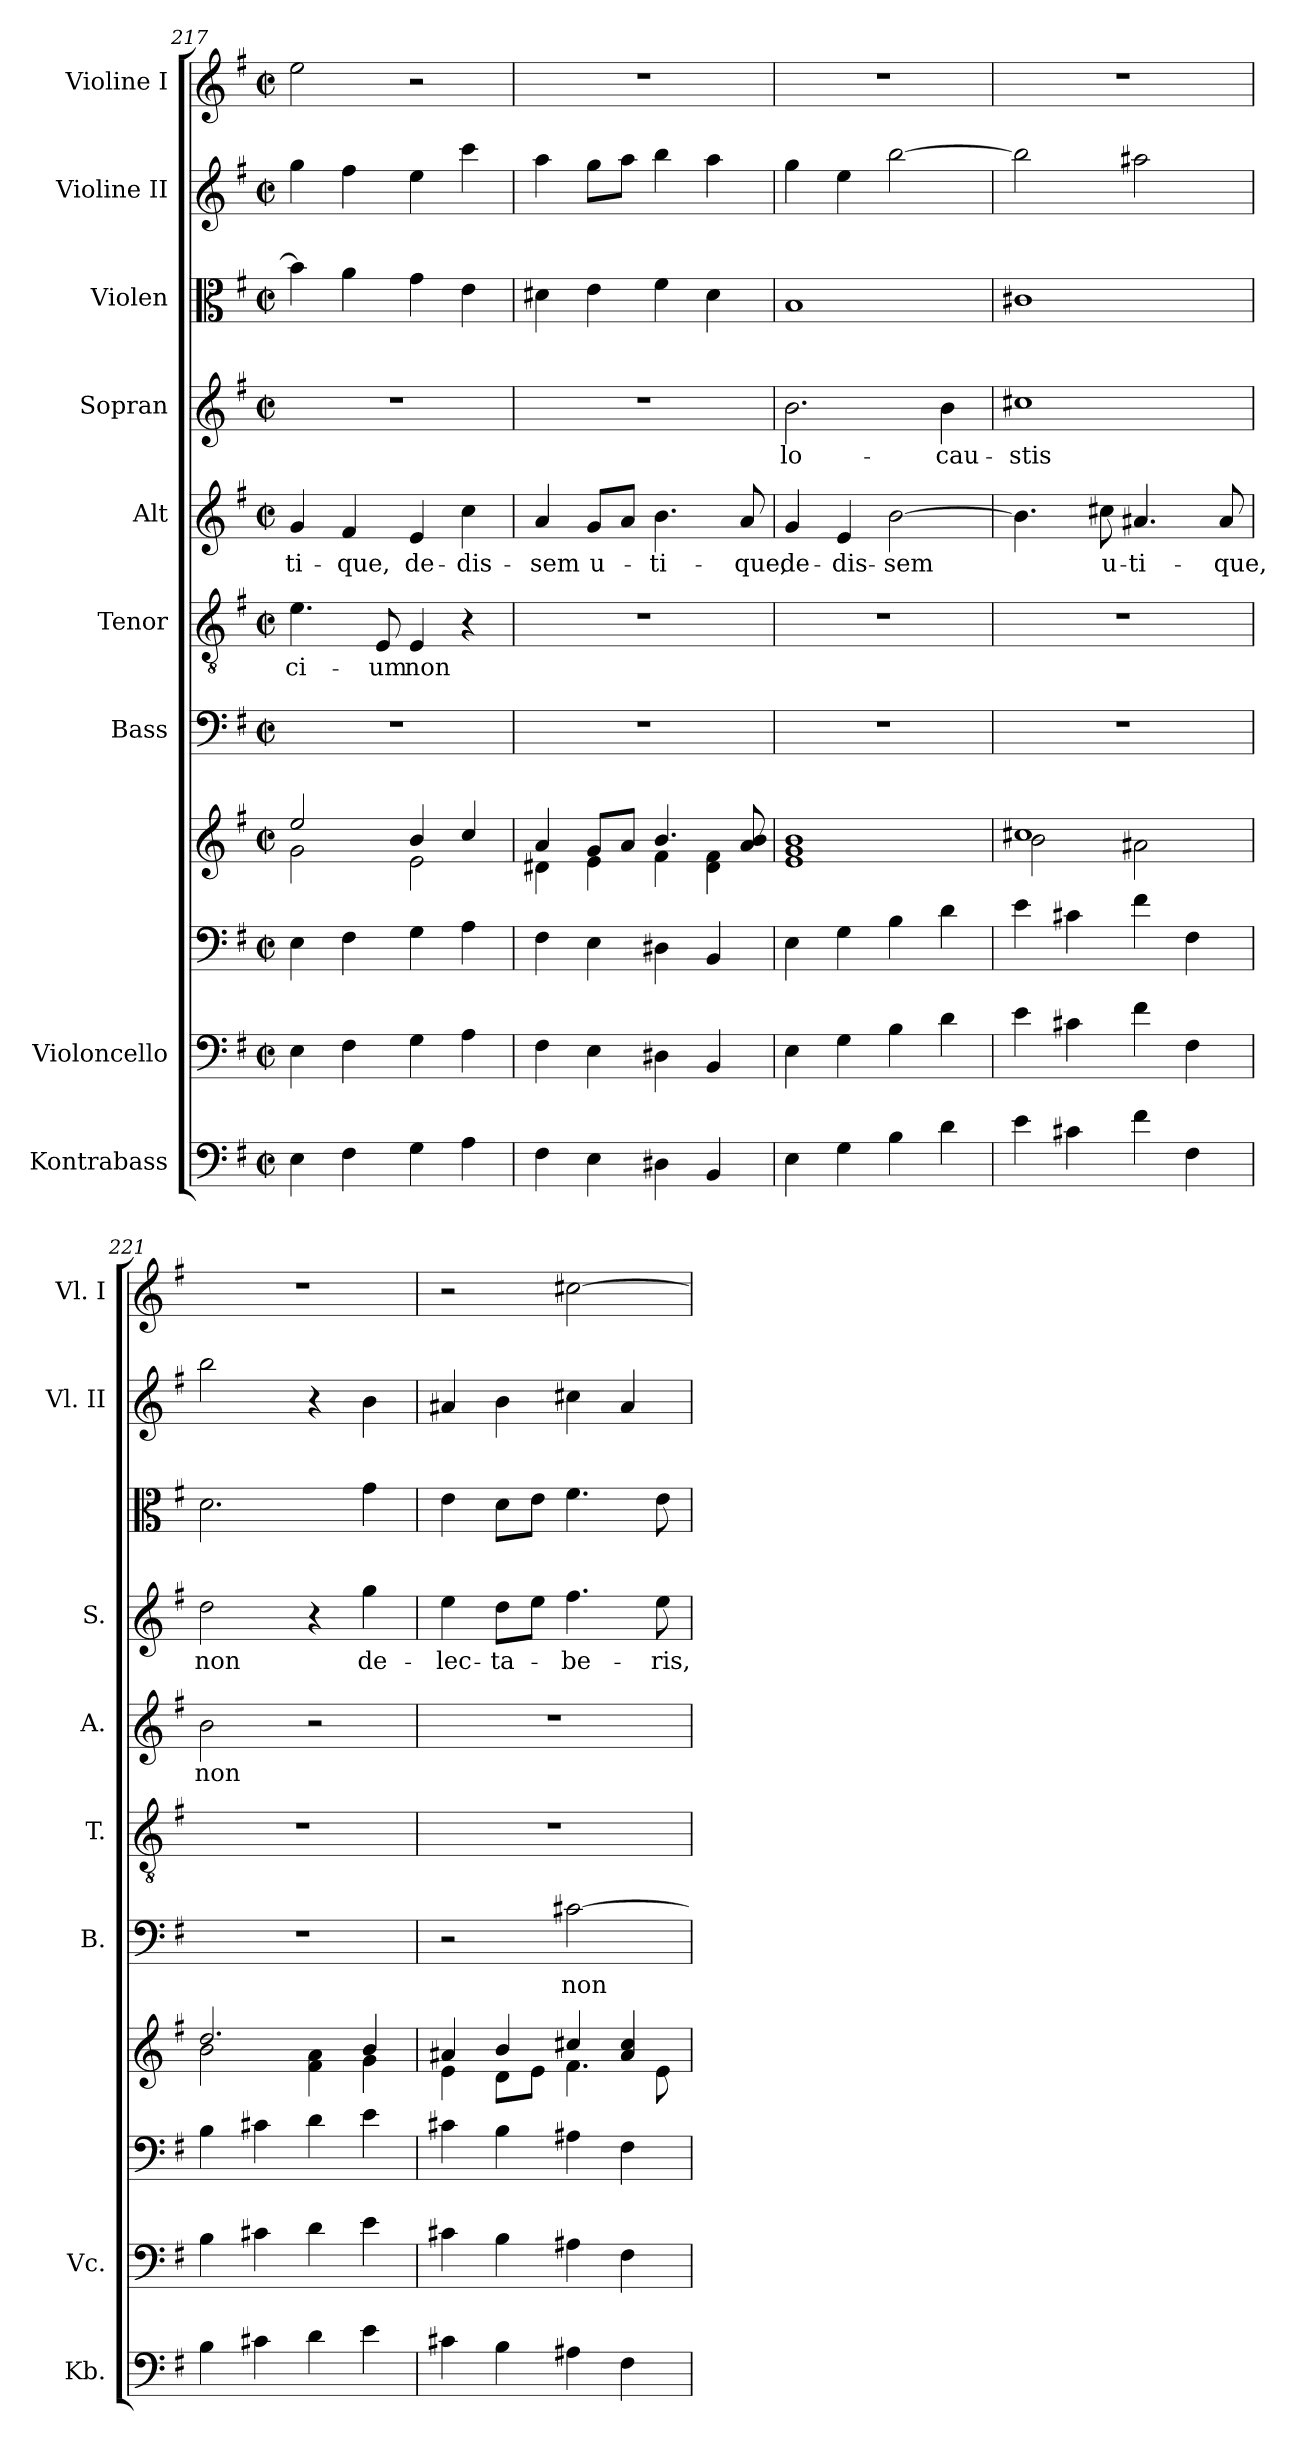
**kern	**kern	**kern	**kern	**kern	**text	**kern	**text	**kern	**text	**kern	**text	**kern	**kern	**kern
*part10	*part9	*part8	*part8	*part7	*part7	*part6	*part6	*part5	*part5	*part4	*part4	*part3	*part2	*part1
*staff11	*staff10	*staff9	*staff8	*staff7	*staff7	*staff6	*staff6	*staff5	*staff5	*staff4	*staff4	*staff3	*staff2	*staff1
*I"Kontrabass	*I"Violoncello	*	*	*I"Bass	*	*I"Tenor	*	*I"Alt	*	*I"Sopran	*	*I"Violen	*I"Violine II	*I"Violine I
*I'Kb.	*I'Vc.	*	*	*I'B.	*	*I'T.	*	*I'A.	*	*I'S.	*	*	*I'Vl. II	*I'Vl. I
*clefF4	*clefF4	*clefF4	*clefG2	*clefF4	*	*clefGv2	*	*clefG2	*	*clefG2	*	*clefC3	*clefG2	*clefG2
*ITrd7c12	*	*	*	*	*	*	*	*	*	*	*	*	*	*
*k[f#]	*k[f#]	*k[f#]	*k[f#]	*k[f#]	*	*k[f#]	*	*k[f#]	*	*k[f#]	*	*k[f#]	*k[f#]	*k[f#]
*G:	*G:	*G:	*G:	*G:	*	*G:	*	*G:	*	*G:	*	*G:	*G:	*G:
*M2/2	*M2/2	*M2/2	*M2/2	*M2/2	*	*M2/2	*	*M2/2	*	*M2/2	*	*M2/2	*M2/2	*M2/2
*met(c|)	*met(c|)	*met(c|)	*met(c|)	*met(c|)	*	*met(c|)	*	*met(c|)	*	*met(c|)	*	*met(c|)	*met(c|)	*met(c|)
=217	=217	=217	=217	=217	=217	=217	=217	=217	=217	=217	=217	=217	=217	=217
*	*	*	*^	*	*	*	*	*	*	*	*	*	*	*
!	!	!	!	!	!	!	!	!LO:LY:b	!	!LO:LY:b	!	!	!	!	!
4EE\	4E\	4E\	2ee/	2g\	1r	.	4.e\	-ci-	4g/	-ti-	1r	.	4b\]	4gg\	2ee\
!	!	!	!	!	!	!	!	!	!	!LO:LY:b	!	!	!	!	!
4FF#\	4F#\	4F#\	.	.	.	.	.	.	4f#/	-que,	.	.	4a\	4ff#\	.
!	!	!	!	!	!	!	!	!LO:LY:b	!	!	!	!	!	!	!
.	.	.	.	.	.	.	8E/	-um	.	.	.	.	.	.	.
!	!	!	!	!	!	!	!	!LO:LY:b	!	!LO:LY:b	!	!	!	!	!
4GG\	4G\	4G\	4b/	2e\	.	.	4E/	non	4e/	de-	.	.	4g\	4ee\	2r
!	!	!	!	!	!	!	!	!	!	!LO:LY:b	!	!	!	!	!
4AA\	4A\	4A\	4cc/	.	.	.	4r	.	4cc\	-dis-	.	.	4e\	4ccc\	.
=218	=218	=218	=218	=218	=218	=218	=218	=218	=218	=218	=218	=218	=218	=218	=218
!	!	!	!	!	!	!	!	!	!	!LO:LY:b	!	!	!	!	!
4FF#\	4F#\	4F#\	4a/	4d#X\	1r	.	1r	.	4a/	-sem	1r	.	4d#X\	4aa\	1r
!	!	!	!	!	!	!	!	!	!	!LO:LY:b	!	!	!	!	!
4EE\	4E\	4E\	8g/L	4e\	.	.	.	.	8g/L	u-	.	.	4e\	8gg\L	.
.	.	.	8a/J	.	.	.	.	.	8a/J	.	.	.	.	8aa\J	.
!	!	!	!	!	!	!	!	!	!	!LO:LY:b	!	!	!	!	!
4DD#X\	4D#X\	4D#X\	4.b/	4f#\	.	.	.	.	4.b\	-ti-	.	.	4f#\	4bb\	.
4BBB/	4BB/	4BB/	.	4d#\ 4f#\	.	.	.	.	.	.	.	.	4d#\	4aa\	.
!	!	!	!	!	!	!	!	!	!	!LO:LY:b	!	!	!	!	!
.	.	.	8a/ 8b/	.	.	.	.	.	8a/	-que,	.	.	.	.	.
*	*	*	*v	*v	*	*	*	*	*	*	*	*	*	*	*
=219	=219	=219	=219	=219	=219	=219	=219	=219	=219	=219	=219	=219	=219	=219
!	!	!	!	!	!	!	!	!	!LO:LY:b	!	!LO:LY:b	!	!	!
4EE\	4E\	4E\	1e 1g 1b	1r	.	1r	.	4g/	de-	2.b\	-lo-	1B	4gg\	1r
!	!	!	!	!	!	!	!	!	!LO:LY:b	!	!	!	!	!
4GG\	4G\	4G\	.	.	.	.	.	4e/	-dis-	.	.	.	4ee\	.
!	!	!	!	!	!	!	!	!	!LO:LY:b	!	!	!	!	!
4BB\	4B\	4B\	.	.	.	.	.	[2b\	-sem	.	.	.	[2bb\	.
!	!	!	!	!	!	!	!	!	!	!	!LO:LY:b	!	!	!
4D\	4d\	4d\	.	.	.	.	.	.	.	4b\	-cau-	.	.	.
!!LO:PB:g=z
=220	=220	=220	=220	=220	=220	=220	=220	=220	=220	=220	=220	=220	=220	=220
*	*	*	*^	*	*	*	*	*	*	*	*	*	*	*
!	!	!	!	!	!	!	!	!	!	!	!	!LO:LY:b	!	!	!
4E\	4e\	4e\	1cc#X	2b\	1r	.	1r	.	4.b\]	.	1cc#X	-stis	1c#X	2bb\]	1r
4C#X\	4c#X\	4c#X\	.	.	.	.	.	.	.	.	.	.	.	.	.
!	!	!	!	!	!	!	!	!	!	!LO:LY:b	!	!	!	!	!
.	.	.	.	.	.	.	.	.	8cc#X\	u-	.	.	.	.	.
!	!	!	!	!	!	!	!	!	!	!LO:LY:b	!	!	!	!	!
4F#\	4f#\	4f#\	.	2a#X\	.	.	.	.	4.a#X/	-ti-	.	.	.	2aa#X\	.
4FF#\	4F#\	4F#\	.	.	.	.	.	.	.	.	.	.	.	.	.
!	!	!	!	!	!	!	!	!	!	!LO:LY:b	!	!	!	!	!
.	.	.	.	.	.	.	.	.	8a#/	-que,	.	.	.	.	.
=221	=221	=221	=221	=221	=221	=221	=221	=221	=221	=221	=221	=221	=221	=221	=221
!	!	!	!	!	!	!	!	!	!	!LO:LY:b	!	!LO:LY:b	!	!	!
4BB\	4B\	4B\	2.dd/	2b\	1r	.	1r	.	2b\	non	2dd\	non	2.d\	2bb\	1r
4C#X\	4c#X\	4c#X\	.	.	.	.	.	.	.	.	.	.	.	.	.
4D\	4d\	4d\	.	4f#\ 4a\	.	.	.	.	2r	.	4r	.	.	4r	.
!	!	!	!	!	!	!	!	!	!	!	!	!LO:LY:b	!	!	!
4E\	4e\	4e\	4b/	4g\	.	.	.	.	.	.	4gg\	de-	4g\	4b\	.
=222	=222	=222	=222	=222	=222	=222	=222	=222	=222	=222	=222	=222	=222	=222	=222
!	!	!	!	!	!	!	!	!	!	!	!	!LO:LY:b	!	!	!
4C#X\	4c#X\	4c#X\	4a#X/	4e\	2r	.	1r	.	1r	.	4ee\	-lec-	4e\	4a#X/	2r
!	!	!	!	!	!	!	!	!	!	!	!	!LO:LY:b	!	!	!
4BB\	4B\	4B\	4b/	8d\L	.	.	.	.	.	.	8dd\L	-ta-	8d\L	4b\	.
.	.	.	.	8e\J	.	.	.	.	.	.	8ee\J	.	8e\J	.	.
!	!	!	!	!	!	!LO:LY:b	!	!	!	!	!	!LO:LY:b	!	!	!
4AA#X\	4A#X\	4A#X\	4cc#X/	4.f#\	[2c#X\	non	.	.	.	.	4.ff#\	-be-	4.f#\	4cc#X\	[2cc#X\
4FF#\	4F#\	4F#\	4a#/ 4cc#/	.	.	.	.	.	.	.	.	.	.	4a#/	.
!	!	!	!	!	!	!	!	!	!	!	!	!LO:LY:b	!	!	!
.	.	.	.	8e\	.	.	.	.	.	.	8ee\	-ris,	8e\	.	.
*	*	*	*v	*v	*	*	*	*	*	*	*	*	*	*	*
=	=	=	=	=	=	=	=	=	=	=	=	=	=	=
*-	*-	*-	*-	*-	*-	*-	*-	*-	*-	*-	*-	*-	*-	*-
